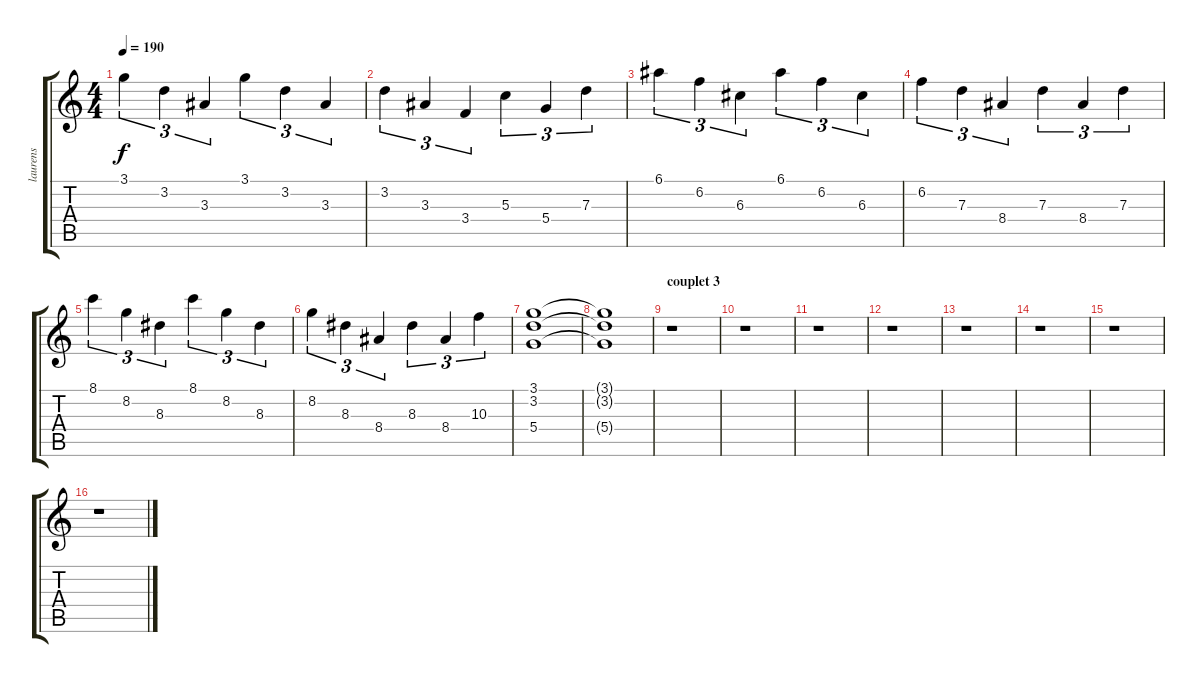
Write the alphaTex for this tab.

\track ("laurens" "laurens") {instrument acousticguitarnylon}
\staff {score tabs}
\tuning (E4 B3 G3 D3 A2 E2) {hide}
\ts (4 4)
\tempo 190
\clef g2
\ks c
3.1.4{tu (3 2) dy f} 3.2.4{tu (3 2)} 3.3.4{tu (3 2)} 3.1.4{tu (3 2)} 3.2.4{tu (3 2)} 3.3.4{tu (3 2)} |
3.2.4{tu (3 2)} 3.3.4{tu (3 2)} 3.4.4{tu (3 2)} 5.3.4{tu (3 2)} 5.4.4{tu (3 2)} 7.3.4{tu (3 2)} |
6.1.4{tu (3 2)} 6.2.4{tu (3 2)} 6.3.4{tu (3 2)} 6.1.4{tu (3 2)} 6.2.4{tu (3 2)} 6.3.4{tu (3 2)} |
6.2.4{tu (3 2)} 7.3.4{tu (3 2)} 8.4.4{tu (3 2)} 7.3.4{tu (3 2)} 8.4.4{tu (3 2)} 7.3.4{tu (3 2)} |
8.1.4{tu (3 2)} 8.2.4{tu (3 2)} 8.3.4{tu (3 2)} 8.1.4{tu (3 2)} 8.2.4{tu (3 2)} 8.3.4{tu (3 2)} |
8.2.4{tu (3 2)} 8.3.4{tu (3 2)} 8.4.4{tu (3 2)} 8.3.4{tu (3 2)} 8.4.4{tu (3 2)} 10.3.4{tu (3 2)} |
(3.1 3.2 5.4).1 |
(3.1{t} 3.2{t} 5.4{t}).1 |
\section ("" "couplet 3")
r.1 |
r.1 |
r.1 |
r.1 |
r.1 |
r.1 |
r.1 |
r.1
